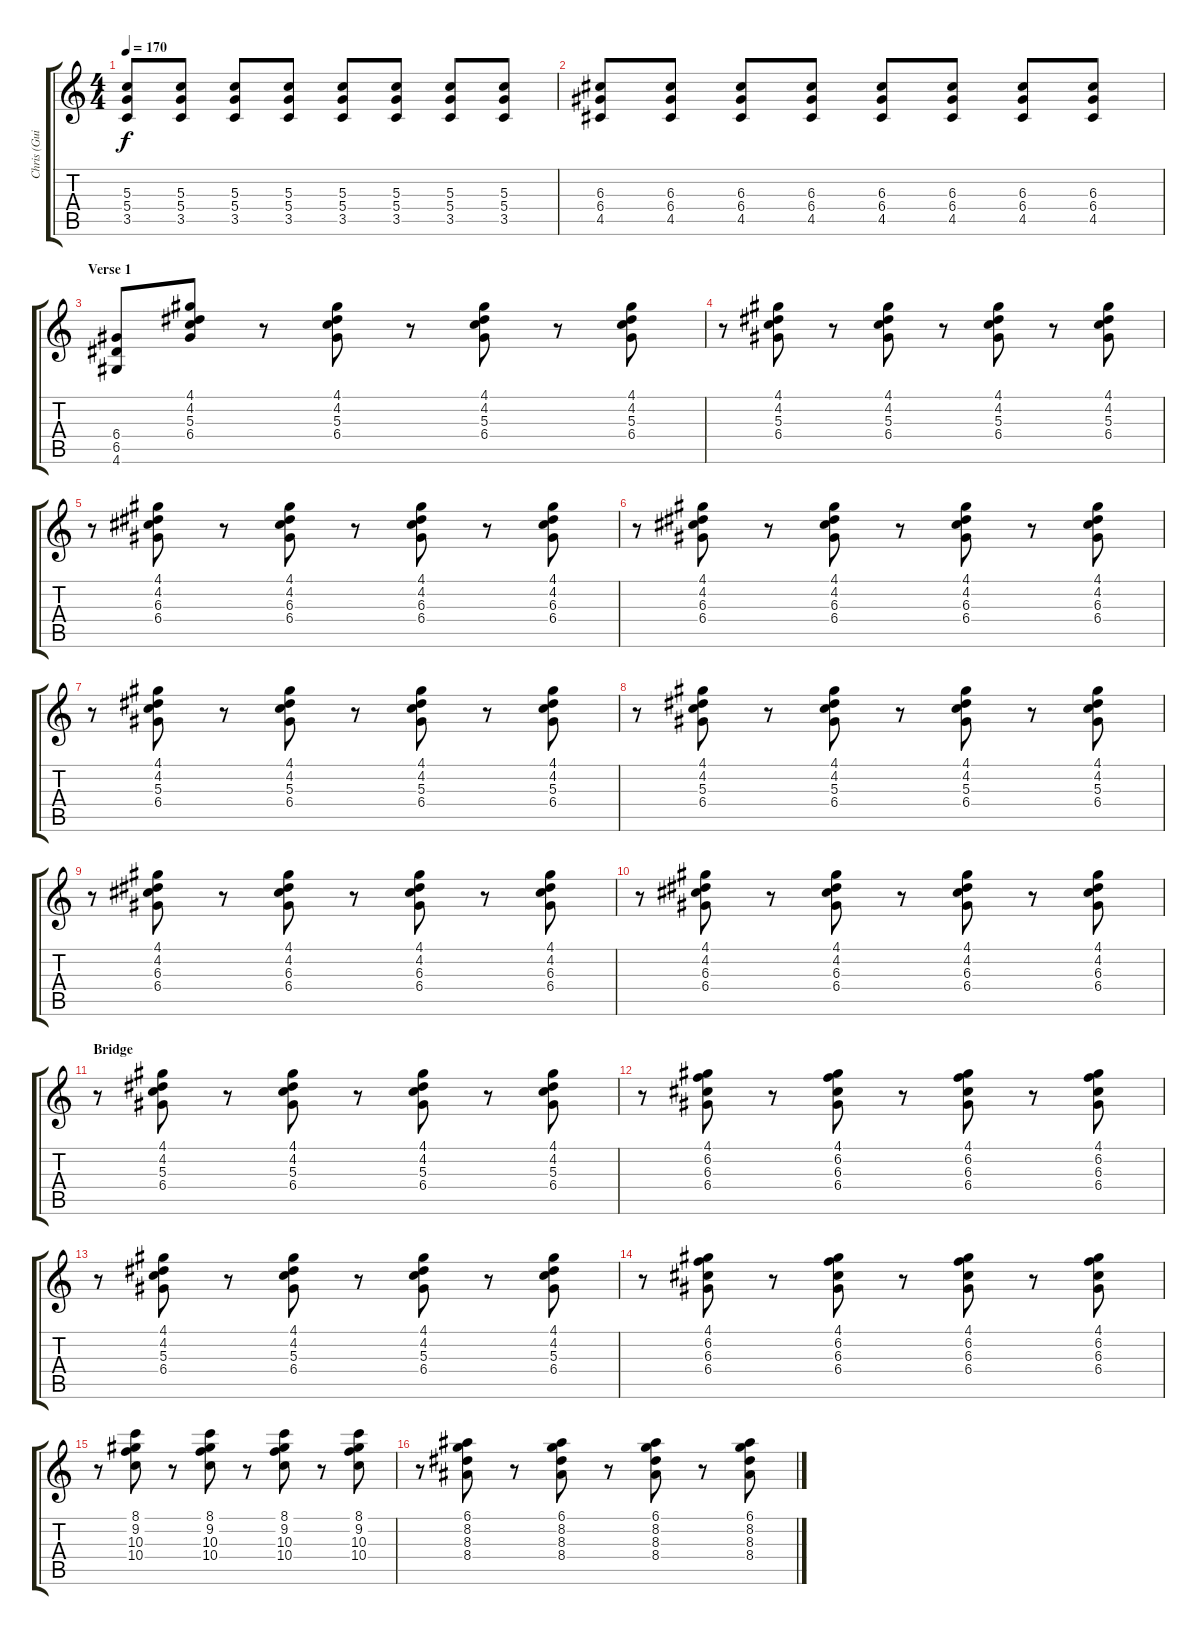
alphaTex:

\track ("Chris (Guitar)" "Chris (Gui") {instrument electricguitarclean}
\staff {score tabs}
\tuning (E4 B3 G3 D3 A2 E2) {hide}
\ts (4 4)
\tempo 170
\clef g2
\ks c
(5.3 5.4 3.5).8{dy f instrument electricguitarclean} (5.3 5.4 3.5).8 (5.3 5.4 3.5).8 (5.3 5.4 3.5).8 (5.3 5.4 3.5).8 (5.3 5.4 3.5).8 (5.3 5.4 3.5).8 (5.3 5.4 3.5).8 |
(6.3 6.4 4.5).8 (6.3 6.4 4.5).8 (6.3 6.4 4.5).8 (6.3 6.4 4.5).8 (6.3 6.4 4.5).8 (6.3 6.4 4.5).8 (6.3 6.4 4.5).8 (6.3 6.4 4.5).8 |
\section ("" "Verse 1")
(6.4 6.5 4.6).8 (4.1 4.2 5.3 6.4).8 r.8 (4.1 4.2 5.3 6.4).8 r.8 (4.1 4.2 5.3 6.4).8 r.8 (4.1 4.2 5.3 6.4).8 |
r.8 (4.1 4.2 5.3 6.4).8 r.8 (4.1 4.2 5.3 6.4).8 r.8 (4.1 4.2 5.3 6.4).8 r.8 (4.1 4.2 5.3 6.4).8 |
r.8 (4.1 4.2 6.3 6.4).8 r.8 (4.1 4.2 6.3 6.4).8 r.8 (4.1 4.2 6.3 6.4).8 r.8 (4.1 4.2 6.3 6.4).8 |
r.8 (4.1 4.2 6.3 6.4).8 r.8 (4.1 4.2 6.3 6.4).8 r.8 (4.1 4.2 6.3 6.4).8 r.8 (4.1 4.2 6.3 6.4).8 |
r.8 (4.1 4.2 5.3 6.4).8 r.8 (4.1 4.2 5.3 6.4).8 r.8 (4.1 4.2 5.3 6.4).8 r.8 (4.1 4.2 5.3 6.4).8 |
r.8 (4.1 4.2 5.3 6.4).8 r.8 (4.1 4.2 5.3 6.4).8 r.8 (4.1 4.2 5.3 6.4).8 r.8 (4.1 4.2 5.3 6.4).8 |
r.8 (4.1 4.2 6.3 6.4).8 r.8 (4.1 4.2 6.3 6.4).8 r.8 (4.1 4.2 6.3 6.4).8 r.8 (4.1 4.2 6.3 6.4).8 |
r.8 (4.1 4.2 6.3 6.4).8 r.8 (4.1 4.2 6.3 6.4).8 r.8 (4.1 4.2 6.3 6.4).8 r.8 (4.1 4.2 6.3 6.4).8 |
\section ("" "Bridge")
r.8 (4.1 4.2 5.3 6.4).8 r.8 (4.1 4.2 5.3 6.4).8 r.8 (4.1 4.2 5.3 6.4).8 r.8 (4.1 4.2 5.3 6.4).8 |
r.8 (4.1 6.2 6.3 6.4).8 r.8 (4.1 6.2 6.3 6.4).8 r.8 (4.1 6.2 6.3 6.4).8 r.8 (4.1 6.2 6.3 6.4).8 |
r.8 (4.1 4.2 5.3 6.4).8 r.8 (4.1 4.2 5.3 6.4).8 r.8 (4.1 4.2 5.3 6.4).8 r.8 (4.1 4.2 5.3 6.4).8 |
r.8 (4.1 6.2 6.3 6.4).8 r.8 (4.1 6.2 6.3 6.4).8 r.8 (4.1 6.2 6.3 6.4).8 r.8 (4.1 6.2 6.3 6.4).8 |
r.8 (8.1 9.2 10.3 10.4).8 r.8 (8.1 9.2 10.3 10.4).8 r.8 (8.1 9.2 10.3 10.4).8 r.8 (8.1 9.2 10.3 10.4).8 |
r.8 (6.1 8.2 8.3 8.4).8 r.8 (6.1 8.2 8.3 8.4).8 r.8 (6.1 8.2 8.3 8.4).8 r.8 (6.1 8.2 8.3 8.4).8
